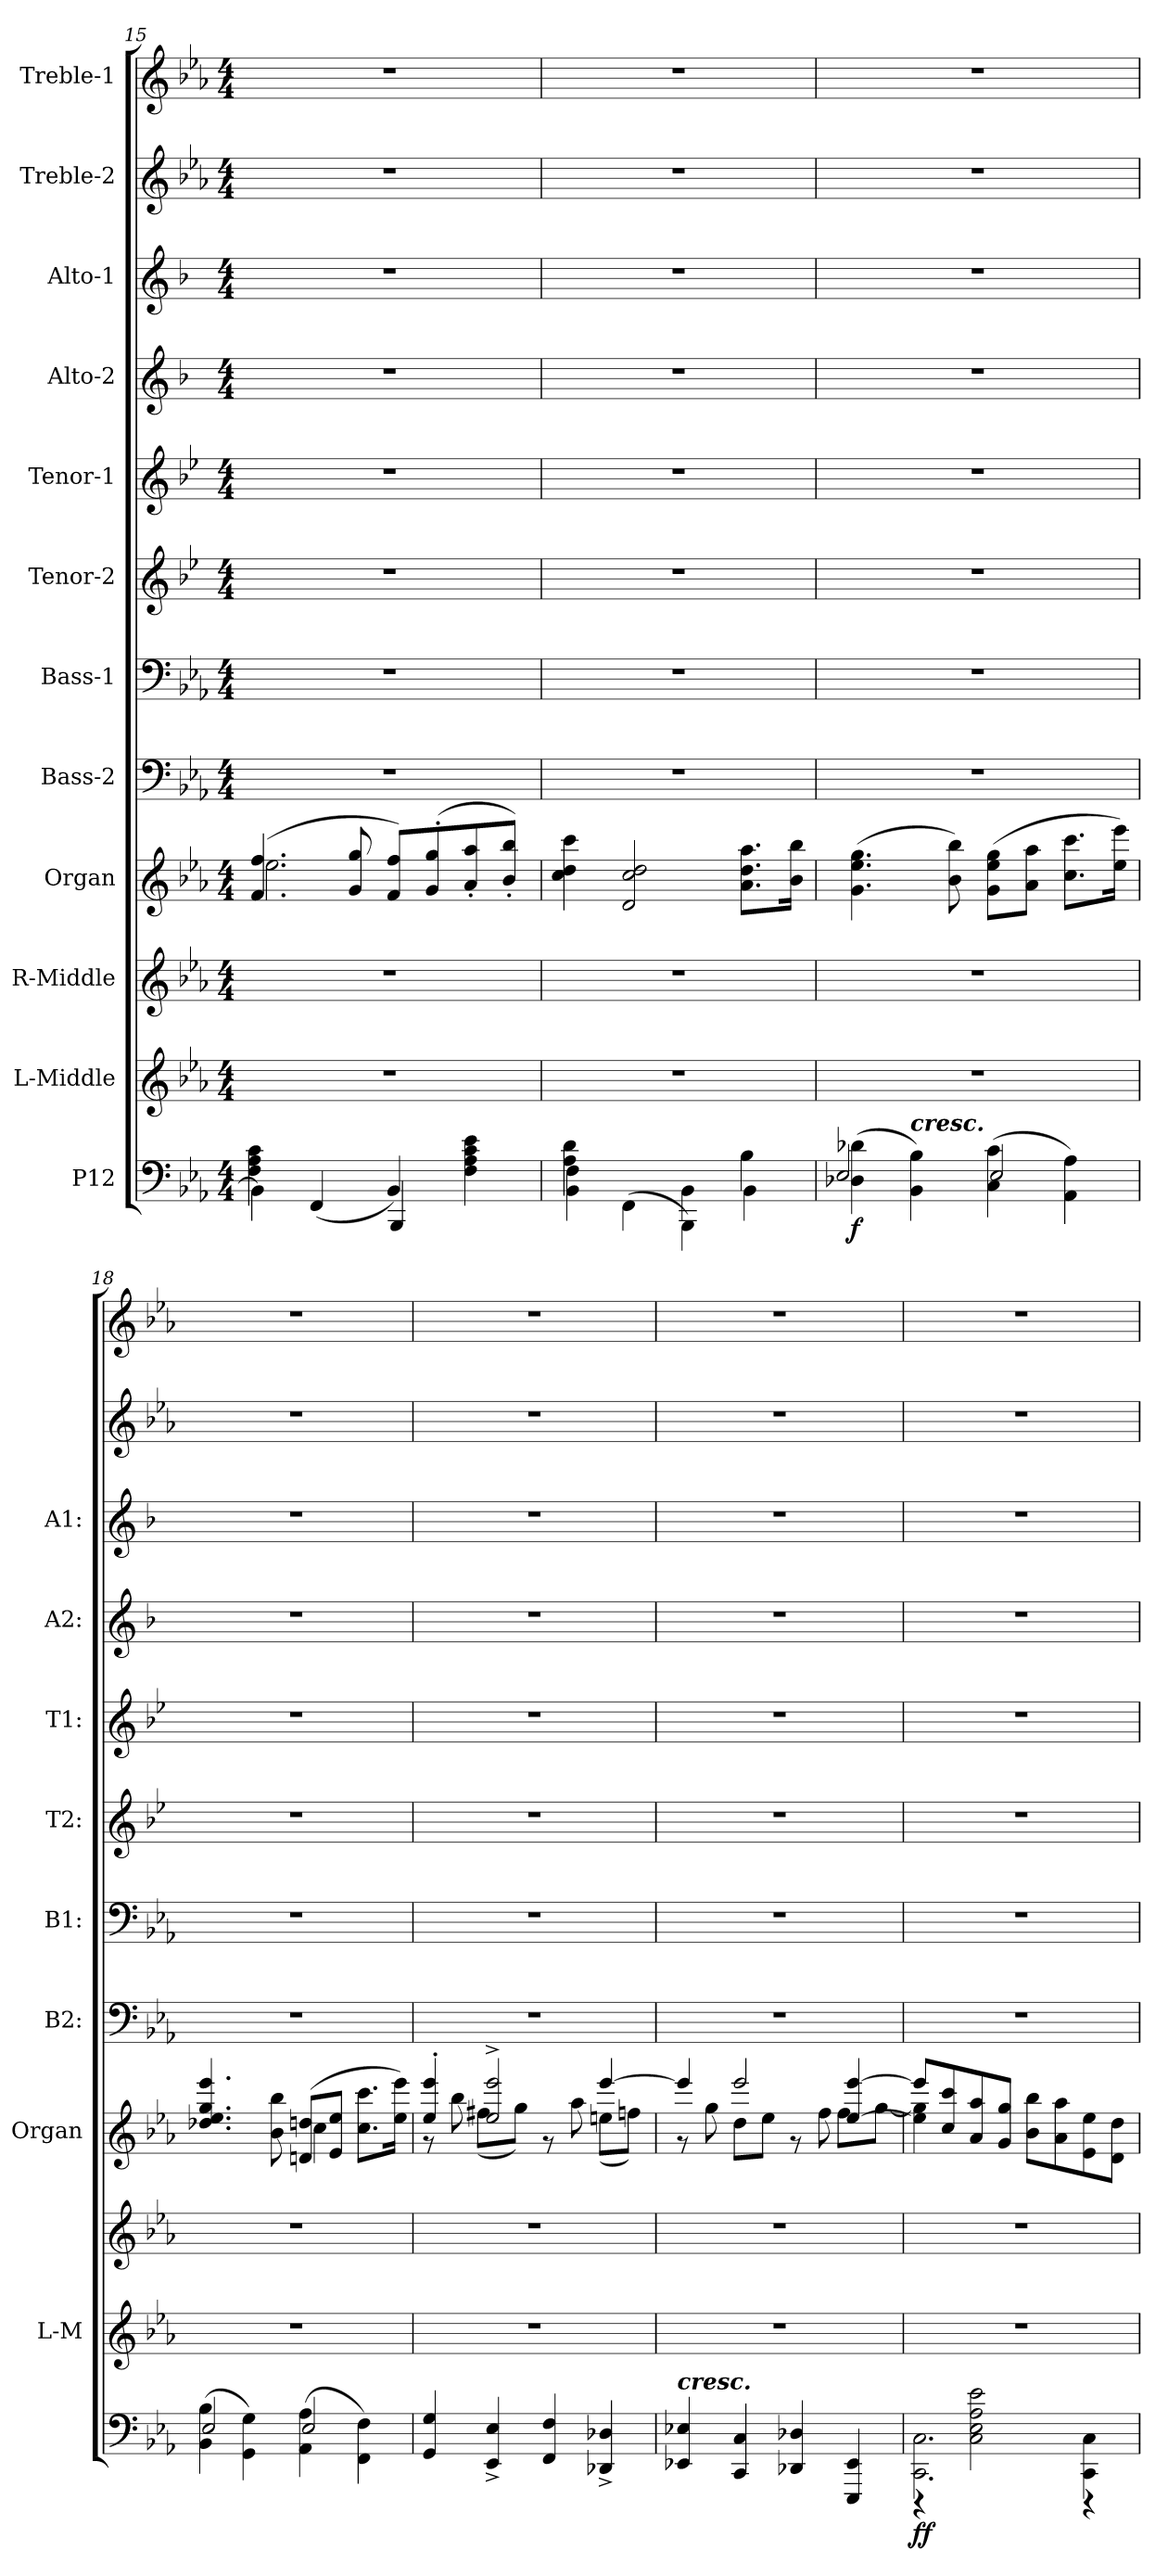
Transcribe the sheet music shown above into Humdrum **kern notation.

**kern	**dynam	**kern	**kern	**kern	**kern	**kern	**kern	**kern	**kern	**kern	**kern	**kern
*part12	*part12	*part11	*part10	*part9	*part8	*part7	*part6	*part5	*part4	*part3	*part2	*part1
*staff12	*staff12	*staff11	*staff10	*staff9	*staff8	*staff7	*staff6	*staff5	*staff4	*staff3	*staff2	*staff1
*I"P12	*	*I"L-Middle	*I"R-Middle	*I"Organ	*I"Bass-2	*I"Bass-1	*I"Tenor-2	*I"Tenor-1	*I"Alto-2	*I"Alto-1	*I"Treble-2	*I"Treble-1
*	*	*I'L-M	*	*I'Organ	*I'B2:	*I'B1:	*I'T2:	*I'T1:	*I'A2:	*I'A1:	*	*
*clefF4	*	*clefG2	*clefG2	*clefG2	*clefF4	*clefF4	*clefG2	*clefG2	*clefG2	*clefG2	*clefG2	*clefG2
*	*	*	*	*	*	*	*ITrd4c7	*ITrd4c7	*ITrd1c2	*ITrd1c2	*ITrd-7c-12	*ITrd-7c-12
*k[b-e-a-]	*	*k[b-e-a-]	*k[b-e-a-]	*k[b-e-a-]	*k[b-e-a-]	*k[b-e-a-]	*k[b-e-a-]	*k[b-e-a-]	*k[b-e-a-]	*k[b-e-a-]	*k[b-e-a-]	*k[b-e-a-]
*E-:	*	*E-:	*E-:	*E-:	*E-:	*E-:	*E-:	*E-:	*E-:	*E-:	*E-:	*E-:
*M4/4	*	*M4/4	*M4/4	*M4/4	*M4/4	*M4/4	*M4/4	*M4/4	*M4/4	*M4/4	*M4/4	*M4/4
=15	=15	=15	=15	=15	=15	=15	=15	=15	=15	=15	=15	=15
*^	*	*	*	*^	*	*	*	*	*	*	*	*
4BB-\]	4F\ 4A-\ 4c\	.	1r	1r	(>4.f/ 4.ff/	2.ee-\	1r	1r	1r	1r	1r	1r	1r	1r
(<4FF/	4ryy	.	.	.	.	.	.	.	.	.	.	.	.	.
.	.	.	.	.	8g/ 8gg/	.	.	.	.	.	.	.	.	.
4BB-/)	4BBB-/	.	.	.	8f/ 8ff/L)	.	.	.	.	.	.	.	.	.
.	.	.	.	.	(>8g/' 8gg/'	.	.	.	.	.	.	.	.	.
4ryy	4F\ 4A-\ 4c\ 4e-\	.	.	.	8a-/' 8aa-/'	4ryy	.	.	.	.	.	.	.	.
.	.	.	.	.	8b-/' 8bb-/'J)	.	.	.	.	.	.	.	.	.
*	*	*	*	*	*v	*v	*	*	*	*	*	*	*	*
!!LO:PB:g=z
=16	=16	=16	=16	=16	=16	=16	=16	=16	=16	=16	=16	=16	=16
4A-\ 4d\	4BB-\ 4F\	.	1r	1r	4cc\ 4dd\ 4ccc\	1r	1r	1r	1r	1r	1r	1r	1r
4ryy	(<4FF\	.	.	.	2d/ 2cc/ 2dd/	.	.	.	.	.	.	.	.
4BB-\	4BBB-\)	.	.	.	.	.	.	.	.	.	.	.	.
4B-\	4BB-\	.	.	.	8.a-\ 8.dd\ 8.aa-\L	.	.	.	.	.	.	.	.
.	.	.	.	.	16b-\ 16bb-\Jk	.	.	.	.	.	.	.	.
=17	=17	=17	=17	=17	=17	=17	=17	=17	=17	=17	=17	=17	=17
!	!	!LO:DY:b	!	!	!	!	!	!	!	!	!	!	!
(<4D-X\ 4d-X\	2E-/	f	1r	1r	(>4.g\ 4.ee-\ 4.gg\	1r	1r	1r	1r	1r	1r	1r	1r
!LO:TX:a:Bi:t=cresc.	!	!	!	!	!	!	!	!	!	!	!	!	!
4BB-\ 4B-\)	.	.	.	.	.	.	.	.	.	.	.	.	.
.	.	.	.	.	8b-\ 8bb-\)	.	.	.	.	.	.	.	.
(<4C\ 4c\	2E-/	.	.	.	(>8g\ 8ee-\ 8gg\L	.	.	.	.	.	.	.	.
.	.	.	.	.	8a-\ 8aa-\J	.	.	.	.	.	.	.	.
4AA-\ 4A-\)	.	.	.	.	8.cc\ 8.ccc\L	.	.	.	.	.	.	.	.
.	.	.	.	.	16ee-\ 16eee-\Jk)	.	.	.	.	.	.	.	.
=18	=18	=18	=18	=18	=18	=18	=18	=18	=18	=18	=18	=18	=18
*	*	*	*	*	*^	*	*	*	*	*	*	*	*
(<4BB-\ 4B-\	2E-/	.	1r	1r	4.dd-X/ 4.ee-/ 4.gg/ 4.eee-/	2ryy	1r	1r	1r	1r	1r	1r	1r	1r
4GG\ 4G\)	.	.	.	.	.	.	.	.	.	.	.	.	.	.
.	.	.	.	.	8b-\ 8bb-\	.	.	.	.	.	.	.	.	.
(<4AA-\ 4A-\	2E-/	.	.	.	(>8dn/ 8ddn/L	4cc\	.	.	.	.	.	.	.	.
.	.	.	.	.	8e-/ 8ee-/J	.	.	.	.	.	.	.	.	.
4FF\ 4F\)	.	.	.	.	8.cc\ 8.ccc\L	4ryy	.	.	.	.	.	.	.	.
.	.	.	.	.	16ee-\ 16eee-\Jk)	.	.	.	.	.	.	.	.	.
*v	*v	*	*	*	*	*	*	*	*	*	*	*	*	*
=19	=19	=19	=19	=19	=19	=19	=19	=19	=19	=19	=19	=19	=19
4GG/ 4G/	.	1r	1r	4ee-/' 4eee-/'	8r	1r	1r	1r	1r	1r	1r	1r	1r
.	.	.	.	.	8bb-\	.	.	.	.	.	.	.	.
4EE-/^ 4E-/^	.	.	.	2ee-/^ 2eee-/^	(<8ff#X\L	.	.	.	.	.	.	.	.
.	.	.	.	.	8gg\J)	.	.	.	.	.	.	.	.
4FF/ 4F/	.	.	.	.	8r	.	.	.	.	.	.	.	.
.	.	.	.	.	8aa-\	.	.	.	.	.	.	.	.
4DD-X/^ 4D-X/^	.	.	.	[4eee-/	(<8een\L	.	.	.	.	.	.	.	.
.	.	.	.	.	8ffn\J)	.	.	.	.	.	.	.	.
!!LO:PB:g=z
=20	=20	=20	=20	=20	=20	=20	=20	=20	=20	=20	=20	=20	=20
!LO:TX:a:Bi:t=cresc.	!	!	!	!	!	!	!	!	!	!	!	!	!
4EE-X/ 4E-X/	.	1r	1r	4eee-/]	8r	1r	1r	1r	1r	1r	1r	1r	1r
.	.	.	.	.	8gg\	.	.	.	.	.	.	.	.
4CC/ 4C/	.	.	.	2eee-/	8dd\L	.	.	.	.	.	.	.	.
.	.	.	.	.	8ee-\J	.	.	.	.	.	.	.	.
4DD-X/ 4D-X/	.	.	.	.	8r	.	.	.	.	.	.	.	.
.	.	.	.	.	8ff\	.	.	.	.	.	.	.	.
4EEE-/ 4EE-/	.	.	.	([4ee-/ [4eee-/	8ff\L	.	.	.	.	.	.	.	.
.	.	.	.	.	[8gg\J	.	.	.	.	.	.	.	.
!!LO:PB:g=z
=21	=21	=21	=21	=21	=21	=21	=21	=21	=21	=21	=21	=21	=21
*^	*	*	*	*	*	*	*	*	*	*	*	*	*
!	!	!LO:DY:b	!	!	!	!	!	!	!	!	!	!	!	!
2.CC\ 2.C\	4r	ff	1r	1r	8eee-/L]	4ee-\] 4gg\]	1r	1r	1r	1r	1r	1r	1r	1r
.	.	.	.	.	8cc/ 8ccc/	.	.	.	.	.	.	.	.	.
.	2C\ 2E-\ 2A-\ 2e-\	.	.	.	8a-/ 8aa-/	4ryy	.	.	.	.	.	.	.	.
.	.	.	.	.	8g/ 8gg/J	.	.	.	.	.	.	.	.	.
.	.	.	.	.	8b-\ 8bb-\L	2ryy	.	.	.	.	.	.	.	.
.	.	.	.	.	8a-\ 8aa-\	.	.	.	.	.	.	.	.	.
4CC\ 4C\	4r	.	.	.	8e-\ 8ee-\	.	.	.	.	.	.	.	.	.
.	.	.	.	.	8d\ 8dd\J	.	.	.	.	.	.	.	.	.
*v	*v	*	*	*	*v	*v	*	*	*	*	*	*	*	*
=	=	=	=	=	=	=	=	=	=	=	=	=
*-	*-	*-	*-	*-	*-	*-	*-	*-	*-	*-	*-	*-
